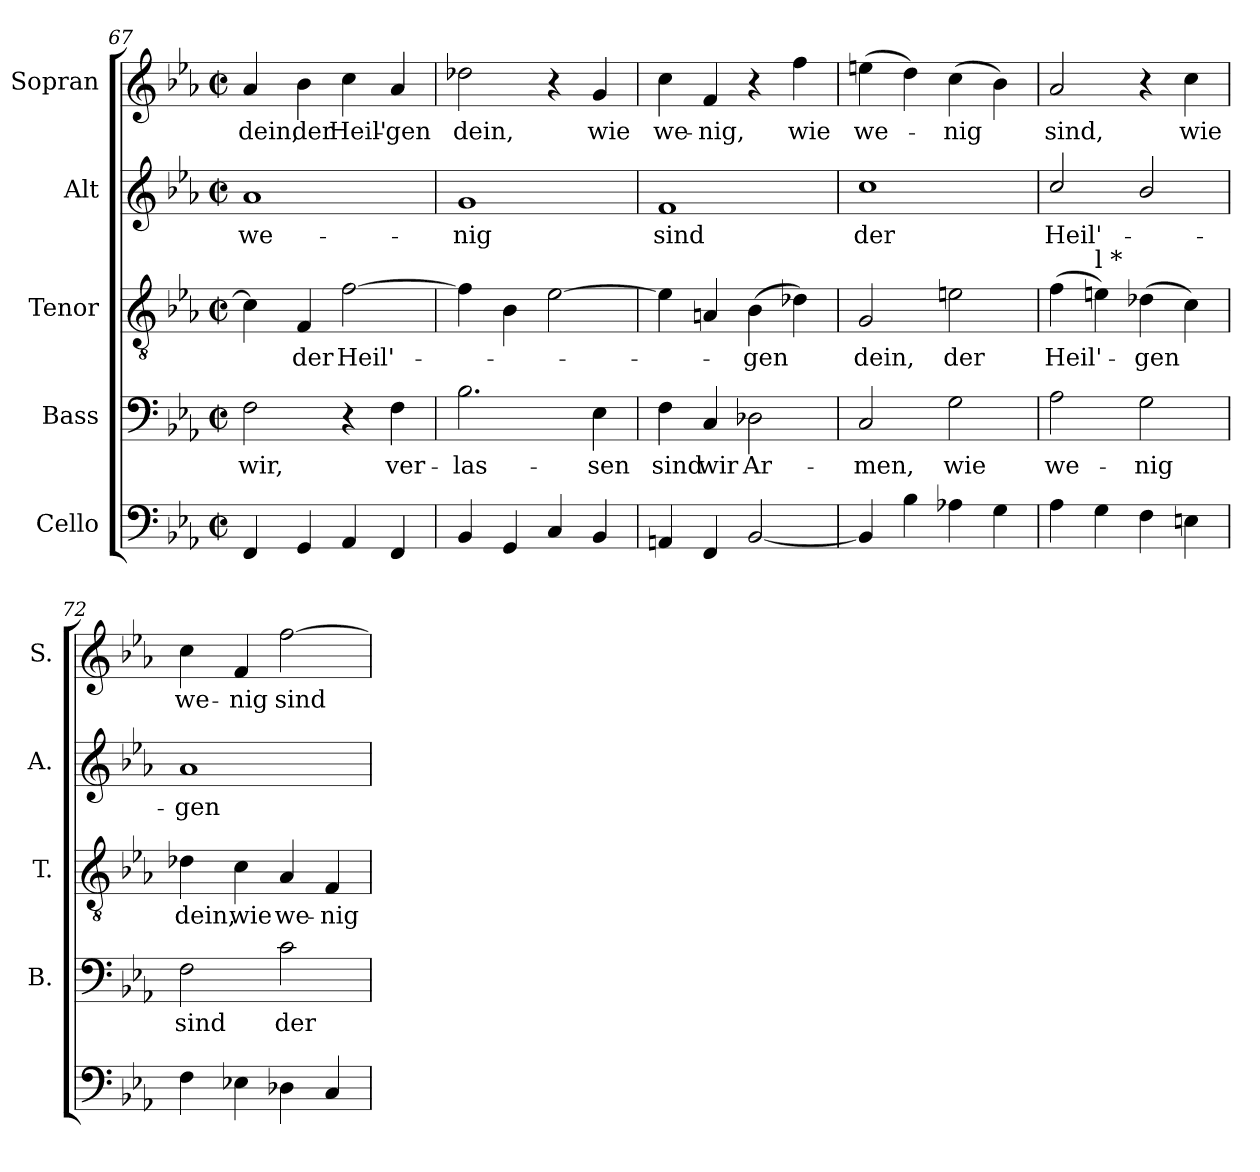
**kern	**kern	**text	**kern	**text	**kern	**text	**kern	**text
*part5	*part4	*part4	*part3	*part3	*part2	*part2	*part1	*part1
*staff5	*staff4	*staff4	*staff3	*staff3	*staff2	*staff2	*staff1	*staff1
*I"Cello	*I"Bass	*	*I"Tenor	*	*I"Alt	*	*I"Sopran	*
*	*I'B.	*	*I'T.	*	*I'A.	*	*I'S.	*
*clefF4	*clefF4	*	*clefGv2	*	*clefG2	*	*clefG2	*
*	*	*	*ITrd7c12	*	*	*	*	*
*k[b-e-a-]	*k[b-e-a-]	*	*k[b-e-a-]	*	*k[b-e-a-]	*	*k[b-e-a-]	*
*E-:	*E-:	*	*E-:	*	*E-:	*	*E-:	*
*M2/2	*M2/2	*	*M2/2	*	*M2/2	*	*M2/2	*
*met(c|)	*met(c|)	*	*met(c|)	*	*met(c|)	*	*met(c|)	*
=67	=67	=67	=67	=67	=67	=67	=67	=67
!	!	!LO:LY:b:color=#000000	!	!	!	!	!	!
!	!	!	!	!	!	!LO:LY:b:color=#000000	!	!
!	!	!	!	!	!	!	!	!LO:LY:b:color=#000000
4FFi/	2Fi\	wir,	4Ci\]	.	1a-i	we-	4a-i/	dein,
!	!	!	!	!LO:LY:b:color=#000000	!	!	!	!
!	!	!	!	!	!	!	!	!LO:LY:b:color=#000000
4GGi/	.	.	4FFi/	der	.	.	4b-i\	der
!	!	!	!	!LO:LY:b:color=#000000	!	!	!	!
!	!	!	!	!	!	!	!	!LO:LY:b:color=#000000
4AA-i/	4r	.	[>2Fi\	Heil'-	.	.	4cci\	Heil'-
!	!	!LO:LY:b:color=#000000	!	!	!	!	!	!
!	!	!	!	!	!	!	!	!LO:LY:b:color=#000000
4FFi/	4Fi\	ver-	.	.	.	.	4a-i/	-gen
!!LO:LB:g=z
=68	=68	=68	=68	=68	=68	=68	=68	=68
!	!	!LO:LY:b:color=#000000	!	!	!	!	!	!
!	!	!	!	!	!	!LO:LY:b:color=#000000	!	!
!	!	!	!	!	!	!	!	!LO:LY:b:color=#000000
4BB-i/	2.B-i\	-las-	4Fi\]	.	1gi	-nig	2dd-Xi\	dein,
4GGi/	.	.	4BB-i\	.	.	.	.	.
4Ci/	.	.	[>2E-i\	.	.	.	4r	.
!	!	!LO:LY:b:color=#000000	!	!	!	!	!	!
!	!	!	!	!	!	!	!	!LO:LY:b:color=#000000
4BB-i/	4E-i\	-sen	.	.	.	.	4gi/	wie
=69	=69	=69	=69	=69	=69	=69	=69	=69
!	!	!LO:LY:b:color=#000000	!	!	!	!	!	!
!	!	!	!	!	!	!LO:LY:b:color=#000000	!	!
!	!	!	!	!	!	!	!	!LO:LY:b:color=#000000
4AAni/	4Fi\	sind	4E-i\]	.	1fi	sind	4cci\	we-
!	!	!LO:LY:b:color=#000000	!	!	!	!	!	!
!	!	!	!	!	!	!	!	!LO:LY:b:color=#000000
4FFi/	4Ci/	wir	4AAni/	.	.	.	4fi/	-nig,
!	!	!LO:LY:b:color=#000000	!	!	!	!	!	!
!	!	!	!	!LO:LY:b:color=#000000	!	!	!	!
[<2BB-i/	2D-Xi\	Ar-	(4BB-i\	-gen	.	.	4r	.
!	!	!	!	!	!	!	!	!LO:LY:b:color=#000000
.	.	.	4D-Xi\)	.	.	.	4ffi\	wie
=70	=70	=70	=70	=70	=70	=70	=70	=70
!	!	!LO:LY:b:color=#000000	!	!	!	!	!	!
!	!	!	!	!LO:LY:b:color=#000000	!	!	!	!
!	!	!	!	!	!	!LO:LY:b:color=#000000	!	!
!	!	!	!	!	!	!	!	!LO:LY:b:color=#000000
4BB-i/]	2Ci/	-men,	2GGi/	dein,	1cci	der	(4eeni\	we-
4B-i\	.	.	.	.	.	.	4ddi\)	.
!	!	!LO:LY:b:color=#000000	!	!	!	!	!	!
!	!	!	!	!LO:LY:b:color=#000000	!	!	!	!
!	!	!	!	!	!	!	!	!LO:LY:b:color=#000000
4A-Xi\	2Gi\	wie	2Eni\	der	.	.	(4cci\	-nig
4Gi\	.	.	.	.	.	.	4b-i\)	.
=71	=71	=71	=71	=71	=71	=71	=71	=71
!	!	!LO:LY:b:color=#000000	!	!	!	!	!	!
!	!	!	!	!LO:LY:b:color=#000000	!	!	!	!
!	!	!	!	!	!	!LO:LY:b:color=#000000	!	!
!	!	!	!	!	!	!	!	!LO:LY:b:color=#000000
4A-i\	2A-i\	we-	(4Fi\	Heil'-	2cci/	Heil'-	2a-i/	sind,
!	!	!	!LO:TX:a:t=l *	!	!	!	!	!
4Gi\	.	.	4Eni\)	.	.	.	.	.
!	!	!LO:LY:b:color=#000000	!	!	!	!	!	!
!	!	!	!	!LO:LY:b:color=#000000	!	!	!	!
4Fi\	2Gi\	-nig	(4D-Xi\	-gen	2b-i/	.	4r	.
!	!	!	!	!	!	!	!	!LO:LY:b:color=#000000
4Eni\	.	.	4Ci\)	.	.	.	4cci\	wie
=72	=72	=72	=72	=72	=72	=72	=72	=72
!	!	!LO:LY:b:color=#000000	!	!	!	!	!	!
!	!	!	!	!LO:LY:b:color=#000000	!	!	!	!
!	!	!	!	!	!	!LO:LY:b:color=#000000	!	!
!	!	!	!	!	!	!	!	!LO:LY:b:color=#000000
4Fi\	2Fi\	sind	4D-Xi\	dein,	1a-i	-gen	4cci\	we-
!	!	!	!	!LO:LY:b:color=#000000	!	!	!	!
!	!	!	!	!	!	!	!	!LO:LY:b:color=#000000
4E-Xi\	.	.	4Ci\	wie	.	.	4fi/	-nig
!	!	!LO:LY:b:color=#000000	!	!	!	!	!	!
!	!	!	!	!LO:LY:b:color=#000000	!	!	!	!
!	!	!	!	!	!	!	!	!LO:LY:b:color=#000000
4D-Xi\	2ci\	der	4AA-i/	we-	.	.	[>2ffi\	sind
!	!	!	!	!LO:LY:b:color=#000000	!	!	!	!
4Ci/	.	.	4FFi/	-nig	.	.	.	.
=	=	=	=	=	=	=	=	=
*-	*-	*-	*-	*-	*-	*-	*-	*-
